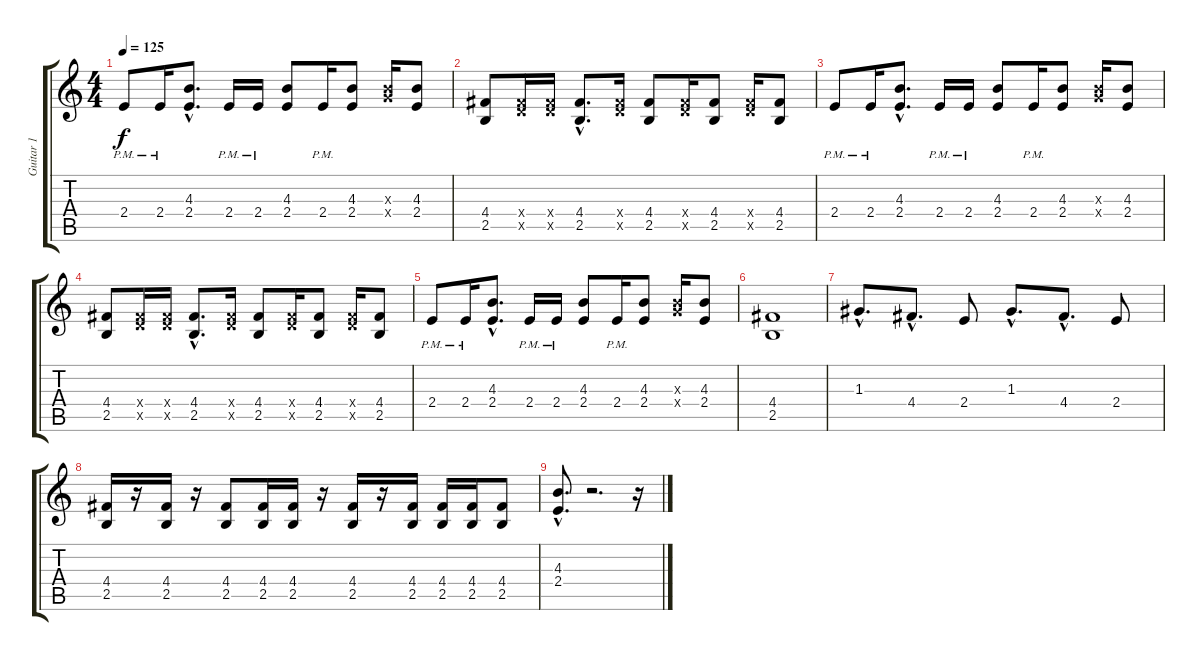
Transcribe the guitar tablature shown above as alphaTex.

\track ("Guitar 1" "Guitar 1") {instrument distortionguitar}
\staff {score tabs}
\tuning (E4 B3 G3 D3 A2 E2) {hide}
\ts (4 4)
\tempo 125
\clef g2
\ks c
2.4{pm}.8{dy f instrument electricguitarmuted} 2.4{pm}.16 (4.3{hac} 2.4{hac}).8{d instrument distortionguitar} 2.4{pm}.16{instrument electricguitarmuted} 2.4{pm}.16 (4.3 2.4).8{instrument distortionguitar} 2.4{pm}.16{instrument electricguitarmuted} (4.3 2.4).8{instrument distortionguitar} (0.3{x} 9.4{x}).16 (4.3 2.4).8 |
(4.4 2.5).8 (0.4{x} 9.5{x}).16 (0.4{x} 9.5{x}).16 (4.4{hac} 2.5{hac}).8{d} (0.4{x} 9.5{x}).16 (4.4 2.5).8 (0.4{x} 9.5{x}).16 (4.4 2.5).8 (0.4{x} 9.5{x}).16 (4.4 2.5).8 |
2.4{pm}.8{instrument electricguitarmuted} 2.4{pm}.16 (4.3{hac} 2.4{hac}).8{d instrument distortionguitar} 2.4{pm}.16{instrument electricguitarmuted} 2.4{pm}.16 (4.3 2.4).8{instrument distortionguitar} 2.4{pm}.16{instrument electricguitarmuted} (4.3 2.4).8{instrument distortionguitar} (0.3{x} 9.4{x}).16 (4.3 2.4).8 |
(4.4 2.5).8 (0.4{x} 9.5{x}).16 (0.4{x} 9.5{x}).16 (4.4{hac} 2.5{hac}).8{d} (0.4{x} 9.5{x}).16 (4.4 2.5).8 (0.4{x} 9.5{x}).16 (4.4 2.5).8 (0.4{x} 9.5{x}).16 (4.4 2.5).8 |
2.4{pm}.8{instrument electricguitarmuted} 2.4{pm}.16 (4.3{hac} 2.4{hac}).8{d instrument distortionguitar} 2.4{pm}.16{instrument electricguitarmuted} 2.4{pm}.16 (4.3 2.4).8{instrument distortionguitar} 2.4{pm}.16{instrument electricguitarmuted} (4.3 2.4).8{instrument distortionguitar} (0.3{x} 9.4{x}).16 (4.3 2.4).8 |
(4.4 2.5).1 |
1.3{hac}.8{d} 4.4{hac}.8{d} 2.4.8 1.3{hac}.8{d} 4.4{hac}.8{d} 2.4.8 |
(4.4 2.5).16 r.16 (4.4 2.5).16 r.16 (4.4 2.5).8 (4.4 2.5).16 (4.4 2.5).16 r.16 (4.4 2.5).16 r.16 (4.4 2.5).16 (4.4 2.5).16 (4.4 2.5).16 (4.4 2.5).8 |
(4.3{hac} 2.4{hac}).8{d} r.2{d} r.16
